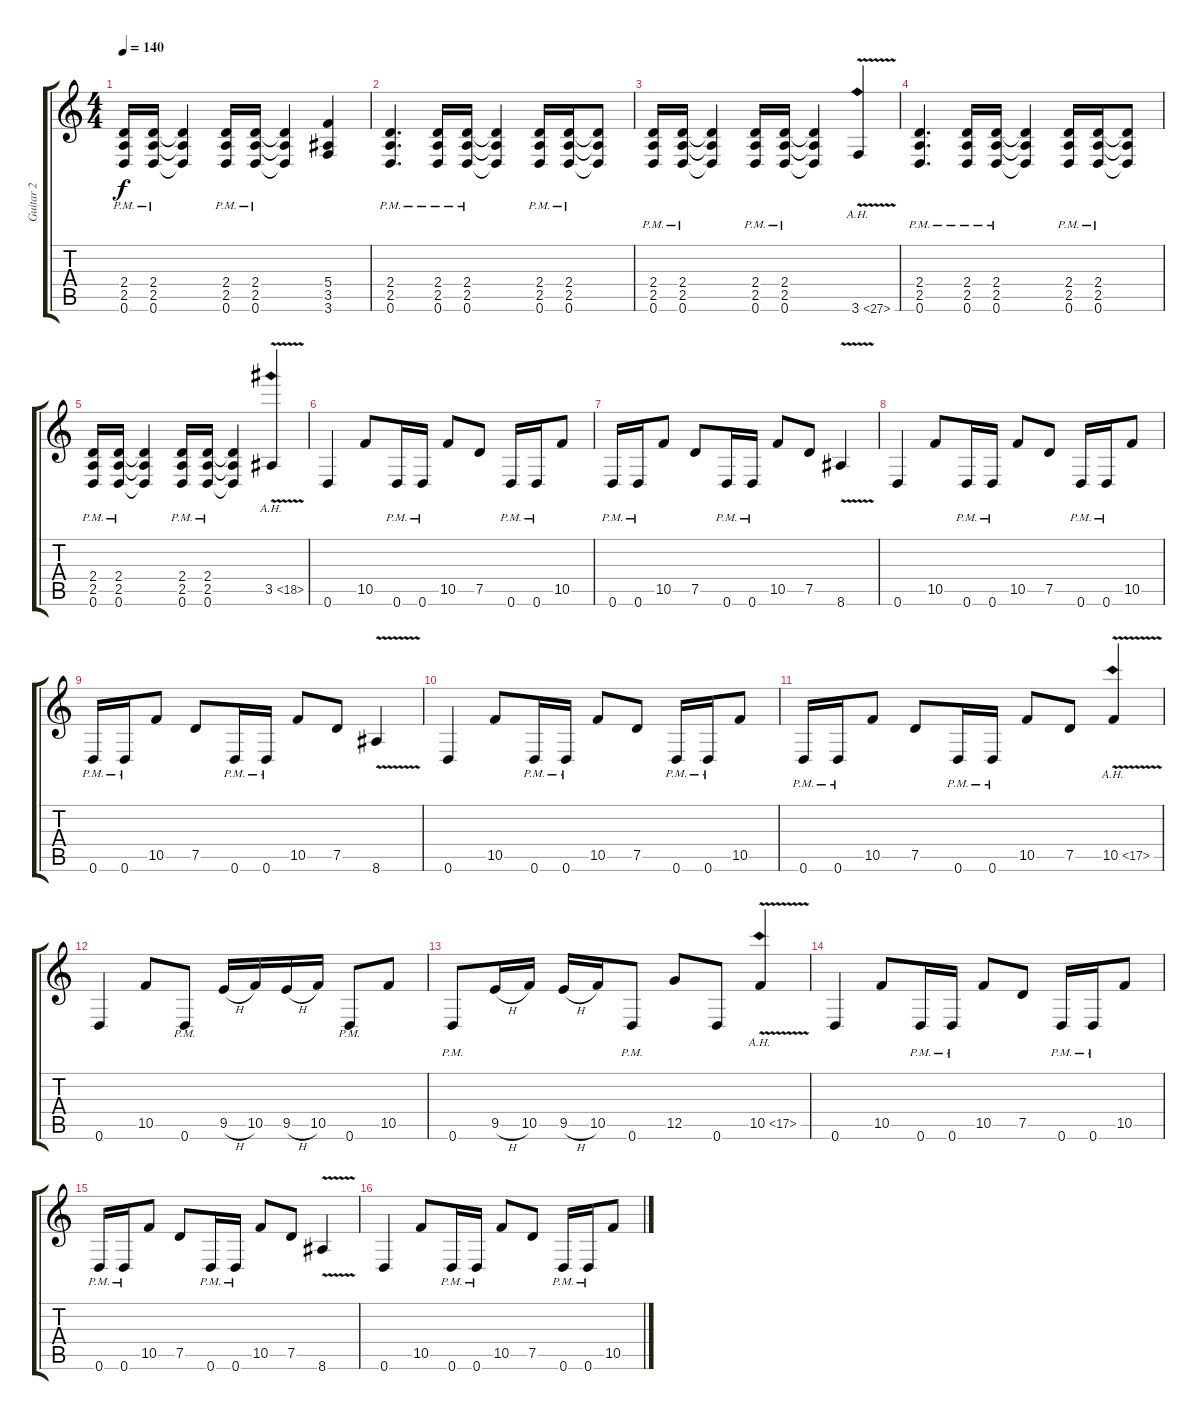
\track ("Guitar 2" "Guitar 2") {instrument distortionguitar}
\staff {score tabs}
\tuning (D4 A3 F3 C3 G2 D2) {hide}
\ts (4 4)
\tempo 140
\clef g2
\ks c
(2.4{pm} 2.5{pm} 0.6{pm}).16{dy f} (2.4{pm} 2.5{pm} 0.6{pm}).16 (2.4{t} 2.5{t} 0.6{t}).4 (2.4{pm} 2.5{pm} 0.6{pm}).16 (2.4{pm} 2.5{pm} 0.6{pm}).16 (2.4{t} 2.5{t} 0.6{t}).4 (5.4 3.5 3.6).4 |
(2.4{pm} 2.5{pm} 0.6{pm}).4{d} (2.4{pm} 2.5{pm} 0.6{pm}).16 (2.4{pm} 2.5{pm} 0.6{pm}).16 (2.4{t} 2.5{t} 0.6{t}).4 (2.4{pm} 2.5{pm} 0.6{pm}).16 (2.4{pm} 2.5{pm} 0.6{pm}).16 (2.4{t} 2.5{t} 0.6{t}).8 |
(2.4{pm} 2.5{pm} 0.6{pm}).16 (2.4{pm} 2.5{pm} 0.6{pm}).16 (2.4{t} 2.5{t} 0.6{t}).4 (2.4{pm} 2.5{pm} 0.6{pm}).16 (2.4{pm} 2.5{pm} 0.6{pm}).16 (2.4{t} 2.5{t} 0.6{t}).4 3.6{ah 24 v}.4 |
(2.4{pm} 2.5{pm} 0.6{pm}).4{d} (2.4{pm} 2.5{pm} 0.6{pm}).16 (2.4{pm} 2.5{pm} 0.6{pm}).16 (2.4{t} 2.5{t} 0.6{t}).4 (2.4{pm} 2.5{pm} 0.6{pm}).16 (2.4{pm} 2.5{pm} 0.6{pm}).16 (2.4{t} 2.5{t} 0.6{t}).8 |
(2.4{pm} 2.5{pm} 0.6{pm}).16 (2.4{pm} 2.5{pm} 0.6{pm}).16 (2.4{t} 2.5{t} 0.6{t}).4 (2.4{pm} 2.5{pm} 0.6{pm}).16 (2.4{pm} 2.5{pm} 0.6{pm}).16 (2.4{t} 2.5{t} 0.6{t}).4 3.5{ah 15 v}.4 |
0.6.4 10.5.8 0.6{pm}.16 0.6{pm}.16 10.5.8 7.5.8 0.6{pm}.16 0.6{pm}.16 10.5.8 |
0.6{pm}.16 0.6{pm}.16 10.5.8 7.5.8 0.6{pm}.16 0.6{pm}.16 10.5.8 7.5.8 8.6{v}.4 |
0.6.4 10.5.8 0.6{pm}.16 0.6{pm}.16 10.5.8 7.5.8 0.6{pm}.16 0.6{pm}.16 10.5.8 |
0.6{pm}.16 0.6{pm}.16 10.5.8 7.5.8 0.6{pm}.16 0.6{pm}.16 10.5.8 7.5.8 8.6{v}.4 |
0.6.4 10.5.8 0.6{pm}.16 0.6{pm}.16 10.5.8 7.5.8 0.6{pm}.16 0.6{pm}.16 10.5.8 |
0.6{pm}.16 0.6{pm}.16 10.5.8 7.5.8 0.6{pm}.16 0.6{pm}.16 10.5.8 7.5.8 10.5{ah 7 v}.4 |
0.6.4 10.5.8 0.6{pm}.8 9.5{h}.16 10.5.16 9.5{h}.16 10.5.16 0.6{pm}.8 10.5.8 |
0.6{pm}.8 9.5{h}.16 10.5.16 9.5{h}.16 10.5.16 0.6{pm}.8 12.5.8 0.6.8 10.5{ah 7 v}.4 |
0.6.4 10.5.8 0.6{pm}.16 0.6{pm}.16 10.5.8 7.5.8 0.6{pm}.16 0.6{pm}.16 10.5.8 |
0.6{pm}.16 0.6{pm}.16 10.5.8 7.5.8 0.6{pm}.16 0.6{pm}.16 10.5.8 7.5.8 8.6{v}.4 |
0.6.4 10.5.8 0.6{pm}.16 0.6{pm}.16 10.5.8 7.5.8 0.6{pm}.16 0.6{pm}.16 10.5.8
